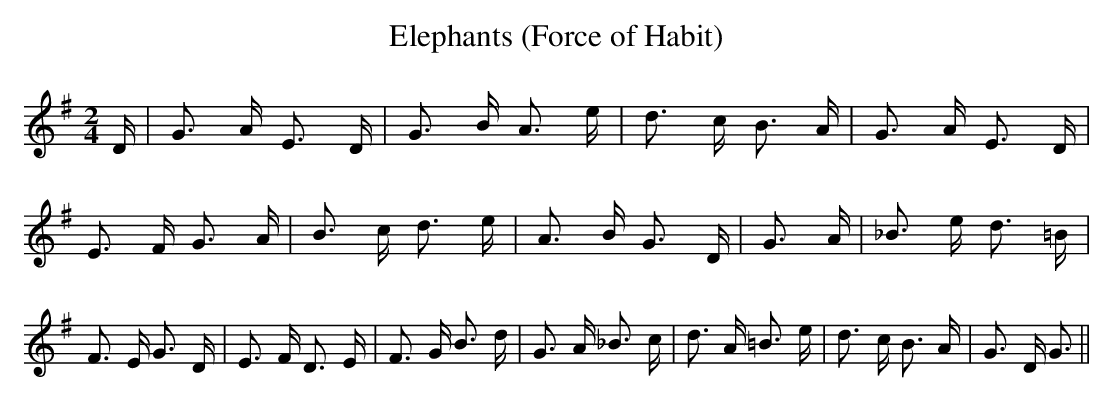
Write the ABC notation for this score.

X:1
T:Elephants (Force of Habit)
M:2/4
L:1/16
K:G
 D| G3 A E3 D| G3 B A3 e| d3 c B3 A| G3 A E3 D| E3 F G3 A| B3 c d3 e|\
 A3 B G3 D| G3 A| _B3 e d3 =B| F3 E G3 D| E3 F D3 E| F3 G B3 d| G3 A _B3 c|\
 d3 A =B3 e| d3 c B3 A| G3 D G3||
